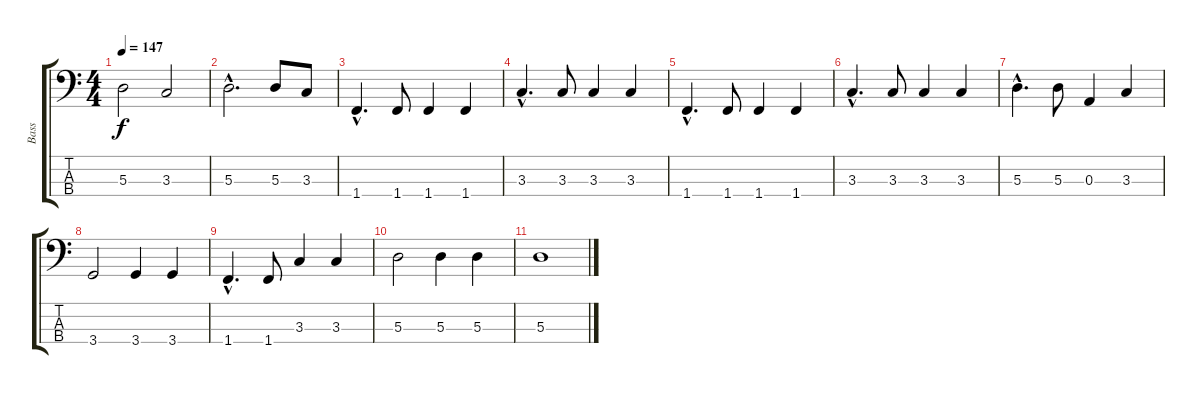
\track ("Bass" "Bass") {instrument electricbassfinger}
\staff {score tabs}
\tuning (G2 D2 A1 E1) {hide}
\ts (4 4)
\tempo 147
\clef f4
\ks c
5.3.2{dy f} 3.3.2 |
5.3{hac}.2{d} 5.3.8 3.3.8 |
1.4{hac}.4{d} 1.4.8 1.4.4 1.4.4 |
3.3{hac}.4{d} 3.3.8 3.3.4 3.3.4 |
1.4{hac}.4{d} 1.4.8 1.4.4 1.4.4 |
3.3{hac}.4{d} 3.3.8 3.3.4 3.3.4 |
5.3{hac}.4{d} 5.3.8 0.3.4 3.3.4 |
3.4.2 3.4.4 3.4.4 |
1.4{hac}.4{d} 1.4.8 3.3.4 3.3.4 |
5.3.2 5.3.4 5.3.4 |
5.3.1
